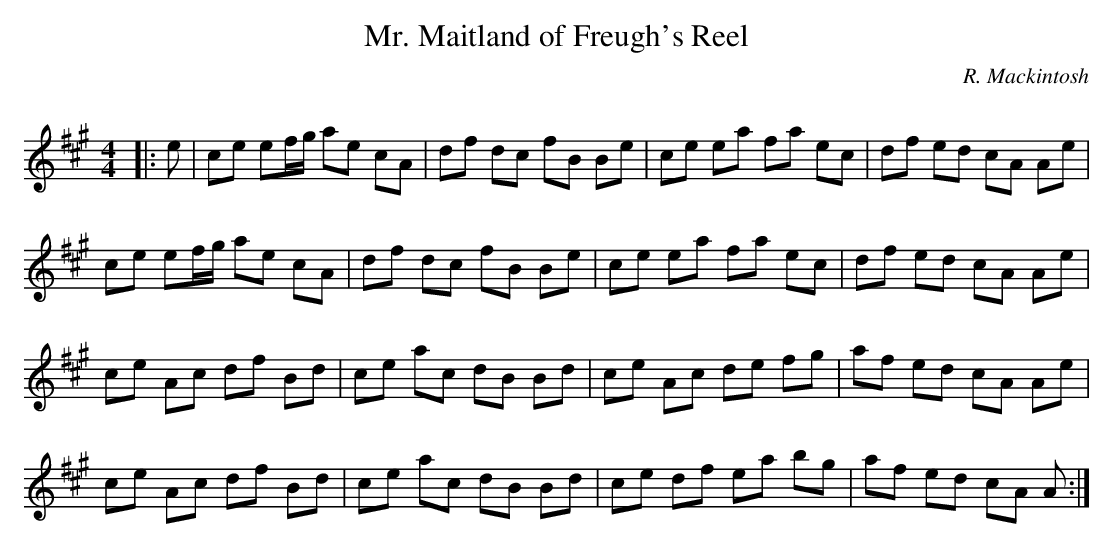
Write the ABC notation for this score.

X:1
T: Mr. Maitland of Freugh's Reel
C:R. Mackintosh
Q: 232
K:A
M:4/4
L:1/8
|:e|ce ef1/2g1/2 ae cA|df dc fB Be|ce ea fa ec|df ed cA Ae|
ce ef1/2g1/2 ae cA|df dc fB Be|ce ea fa ec|df ed cA Ae|
ce Ac df Bd|ce ac dB Bd|ce Ac de fg|af ed cA Ae|
ce Ac df Bd|ce ac dB Bd|ce df ea bg|af ed cA A:|
